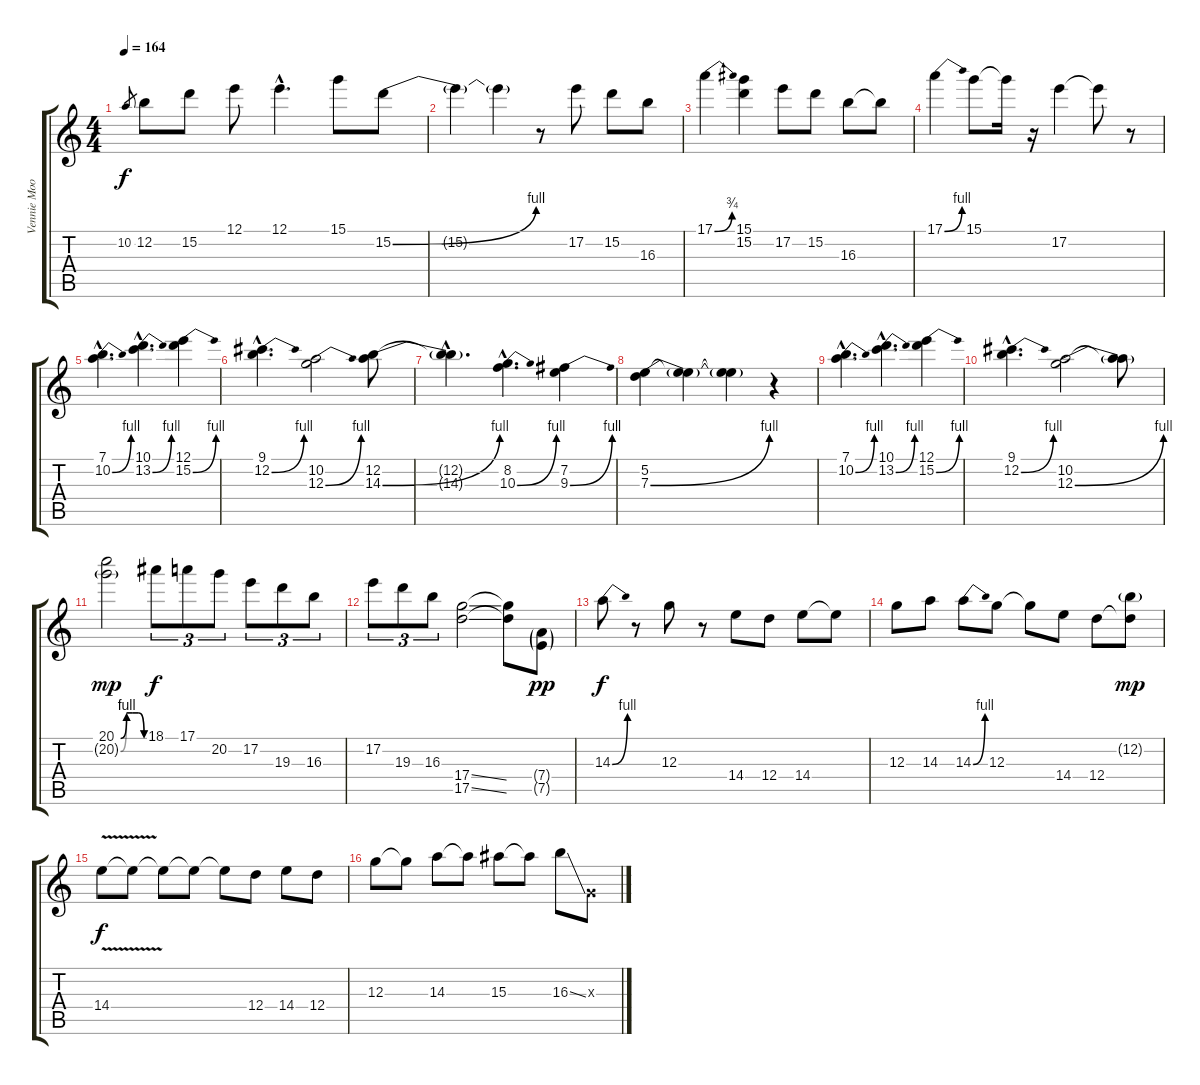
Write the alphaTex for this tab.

\track ("Vennie Moore" "Vennie Moo") {instrument overdrivenguitar}
\staff {score tabs}
\tuning (E4 B3 G3 D3 A2 E2) {hide}
\ts (4 4)
\tempo 164
\clef g2
\ks c
10.2.8{gr dy f} 12.2.8 15.2.8 12.1.8 12.1{hac}.4{d} 15.1.8 15.2{be (bend 0 0 60 4)}.8 |
15.2{t}.4 15.2{t}.4 r.8 17.2.8 15.2.8 16.3.8 |
17.1{be (bend 0 0 60 3)}.4 (15.1 15.2).4 17.2.8 15.2.8 16.3.8 16.3{t}.8 |
17.1{be (bend 0 0 60 4)}.4 15.1.8 15.1{t}.16 r.16 17.2.4 17.2{t}.8 r.8 |
(7.1{hac} 10.2{be (bend 0 0 60 4) hac}).4{d} (10.1{hac} 13.2{be (bend 0 0 60 4) hac}).4{d} (12.1 15.2{be (bend 0 0 60 4)}).4 |
(9.1{hac} 12.2{be (bend 0 0 60 4) hac}).4{d} (10.2 12.3{be (bend 0 0 60 4)}).2 (12.2 14.3{be (bend 0 0 60 4)}).8 |
(12.2{hac t} 14.3{hac t}).4{d} (8.2{hac} 10.3{be (bend 0 0 60 4) hac}).4{d} (7.2 9.3{be (bend 0 0 60 4)}).4 |
(5.2 7.3{be (bend 0 0 60 4)}).4 (5.2{t} 7.3{t}).4 (5.2{t} 7.3{t}).4 r.4 |
(7.1{hac} 10.2{be (bend 0 0 60 4) hac}).4{d} (10.1{hac} 13.2{be (bend 0 0 60 4) hac}).4{d} (12.1 15.2{be (bend 0 0 60 4)}).4 |
(9.1{hac} 12.2{be (bend 0 0 60 4) hac}).4{d} (10.2 12.3{be (bend 0 0 60 4)}).2 (10.2{t} 12.3{t}).8 |
(20.1{be (custom 0 0 15 4 30 4 45 4 60 0)} 20.2{be (custom 0 0 15 4 30 4 45 4 60 0) g}).2{dy mp} 18.1.8{tu (3 2) dy f} 17.1.8{tu (3 2)} 20.2.8{tu (3 2)} 17.2.8{tu (3 2)} 19.3.8{tu (3 2)} 16.3.8{tu (3 2)} |
17.2.8{tu (3 2)} 19.3.8{tu (3 2)} 16.3.8{tu (3 2)} (17.4{ss} 17.5{ss}).2 (17.4{t} 17.5{t}).8 (7.4{g} 7.5{g}).8{dy pp} |
14.3{be (bend 0 0 60 4)}.8{dy f} r.8 12.3.8 r.8 14.4.8 12.4.8 14.4.8 14.4{t}.8 |
12.3.8 14.3.8 14.3{be (bend 0 0 60 4)}.8 12.3.8 12.3{t}.8 14.4.8 12.4.8 (12.2{g} 12.4{t}).8{dy mp} |
14.4{v}.8{dy f} 14.4{t}.8 14.4{t}.8 14.4{t}.8 14.4{t}.8 12.4.8 14.4.8 12.4.8 |
12.3.8 12.3{t}.8 14.3.8 14.3{t}.8 15.3.8 15.3{t}.8 16.3{ss}.8 0.3{x}.8
